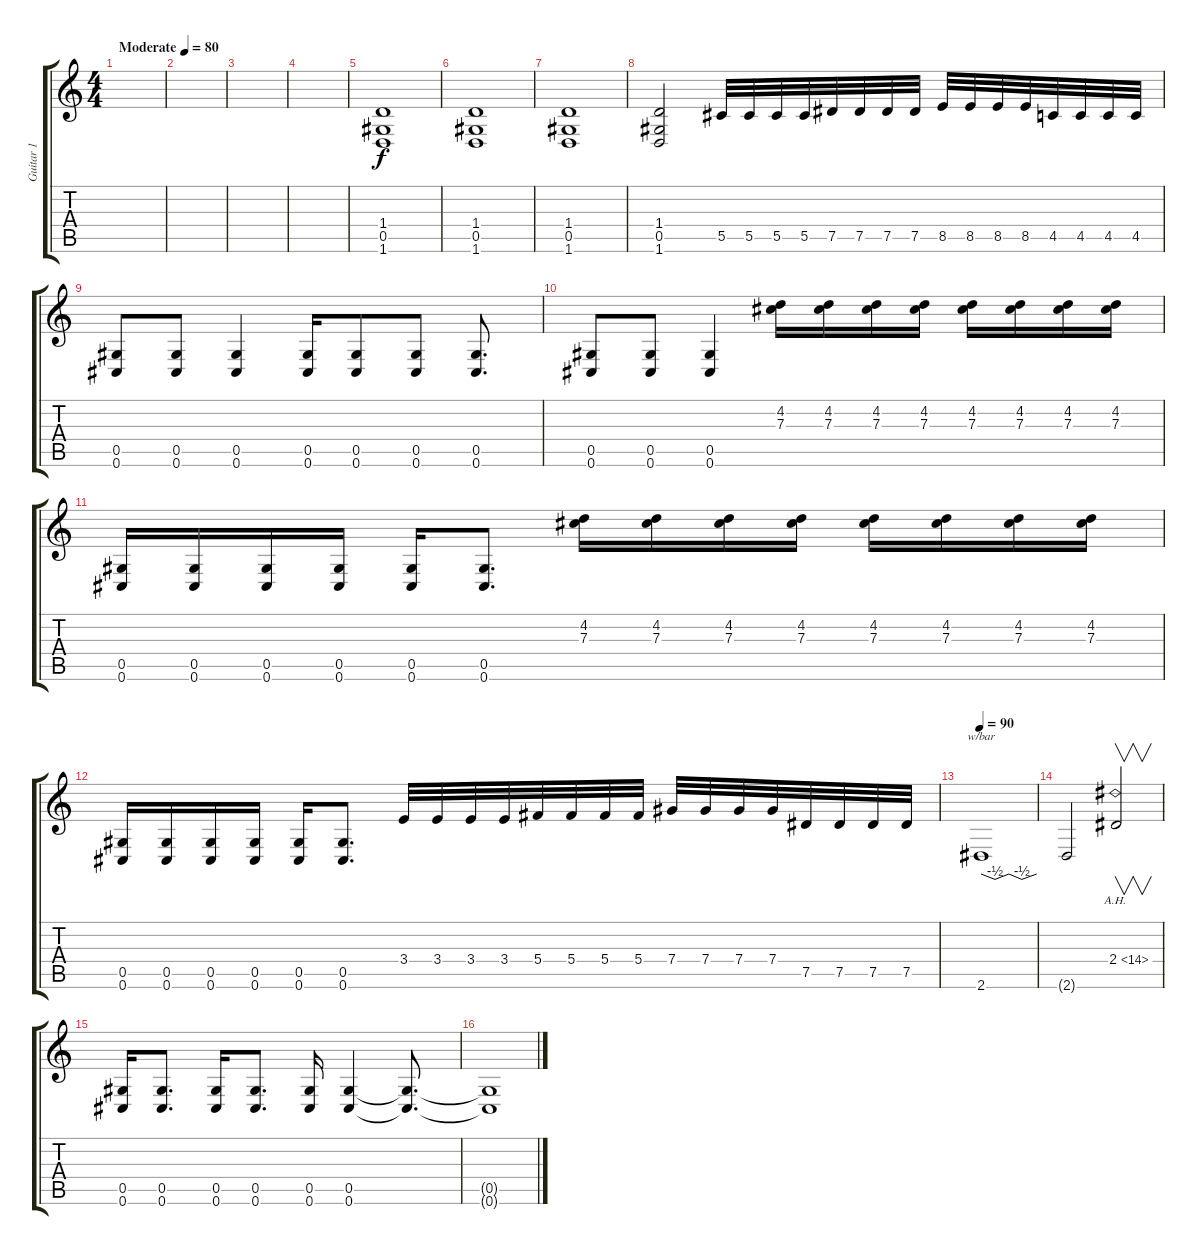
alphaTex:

\track ("Guitar 1" "Guitar 1") {instrument distortionguitar}
\staff {score tabs}
\tuning (Eb4 Bb3 Gb3 Db3 Ab2 Db2) {hide}
\ts (4 4)
\tempo (80 "Moderate")
\clef g2
\ks c
|
|
|
|
(1.4 0.5 1.6).1 |
(1.4 0.5 1.6).1 |
(1.4 0.5 1.6).1 |
(1.4 0.5 1.6).2 5.5.32 5.5.32 5.5.32 5.5.32 7.5.32 7.5.32 7.5.32 7.5.32 8.5.32 8.5.32 8.5.32 8.5.32 4.5.32 4.5.32 4.5.32 4.5.32 |
(0.5 0.6).8 (0.5 0.6).8 (0.5 0.6).4 (0.5 0.6).16 (0.5 0.6).8 (0.5 0.6).8 (0.5 0.6).8{d} |
(0.5 0.6).8 (0.5 0.6).8 (0.5 0.6).4 (4.2 7.3).16 (4.2 7.3).16 (4.2 7.3).16 (4.2 7.3).16 (4.2 7.3).16 (4.2 7.3).16 (4.2 7.3).16 (4.2 7.3).16 |
(0.5 0.6).16 (0.5 0.6).16 (0.5 0.6).16 (0.5 0.6).16 (0.5 0.6).16 (0.5 0.6).8{d} (4.2 7.3).16 (4.2 7.3).16 (4.2 7.3).16 (4.2 7.3).16 (4.2 7.3).16 (4.2 7.3).16 (4.2 7.3).16 (4.2 7.3).16 |
(0.5 0.6).16 (0.5 0.6).16 (0.5 0.6).16 (0.5 0.6).16 (0.5 0.6).16 (0.5 0.6).8{d} 3.4.32 3.4.32 3.4.32 3.4.32 5.4.32 5.4.32 5.4.32 5.4.32 7.4.32 7.4.32 7.4.32 7.4.32 7.5.32 7.5.32 7.5.32 7.5.32 |
\tempo 90
2.6.1{tbe (custom default 0 0 15 -2 30 0 44 -2 60 0)} |
2.6{t}.2 2.4{ah 12}.2{v} |
(0.5 0.6).16 (0.5 0.6).8{d} (0.5 0.6).16 (0.5 0.6).8{d} (0.5 0.6).16 (0.5 0.6).4 (0.5{t} 0.6{t}).8{d} |
(0.5{t} 0.6{t}).1
